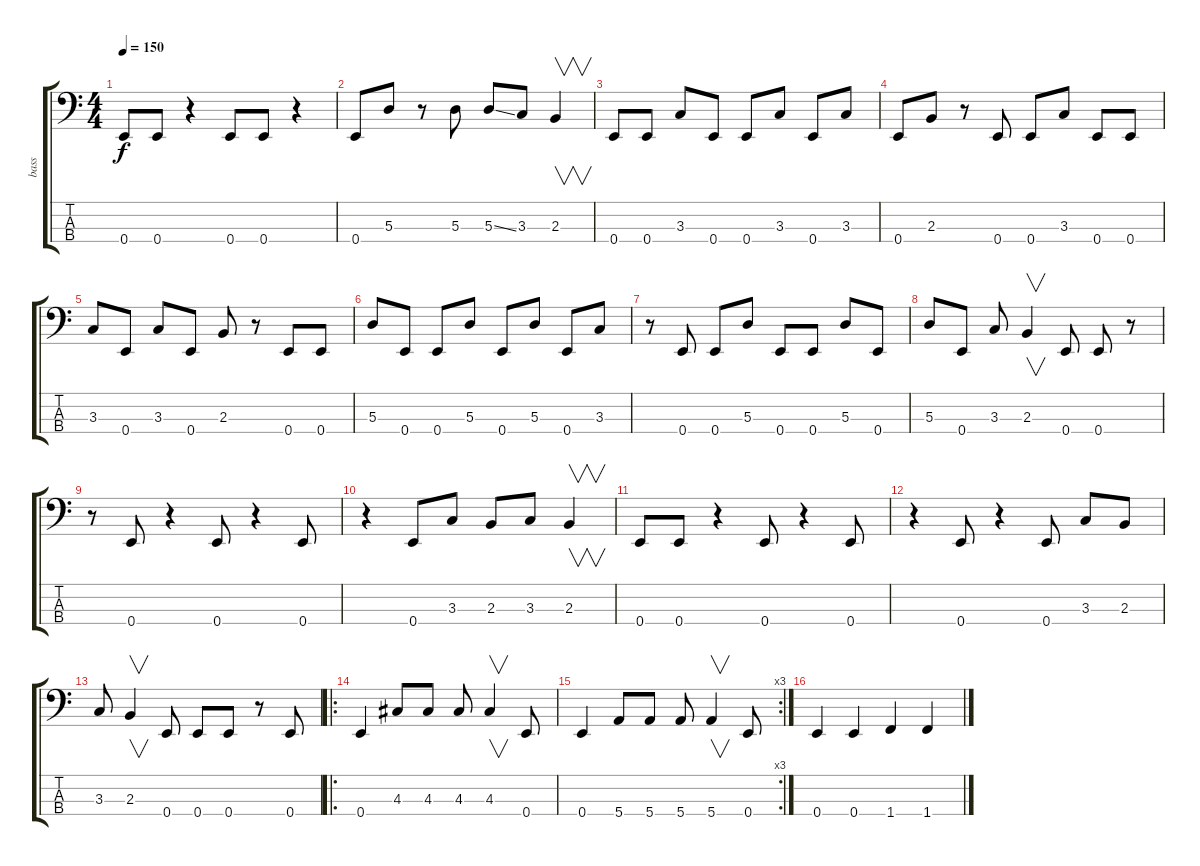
\track ("bass" "bass") {instrument electricbassfinger}
\staff {score tabs}
\tuning (G2 D2 A1 E1) {hide}
\ts (4 4)
\tempo 150
\clef f4
\ks c
0.4.8{dy f} 0.4.8 r.4 0.4.8 0.4.8 r.4 |
0.4.8 5.3.8 r.8 5.3.8 5.3{ss}.8 3.3.8 2.3.4{v} |
0.4.8 0.4.8 3.3.8 0.4.8 0.4.8 3.3.8 0.4.8 3.3.8 |
0.4.8 2.3.8 r.8 0.4.8 0.4.8 3.3.8 0.4.8 0.4.8 |
3.3.8 0.4.8 3.3.8 0.4.8 2.3.8 r.8 0.4.8 0.4.8 |
5.3.8 0.4.8 0.4.8 5.3.8 0.4.8 5.3.8 0.4.8 3.3.8 |
r.8 0.4.8 0.4.8 5.3.8 0.4.8 0.4.8 5.3.8 0.4.8 |
5.3.8 0.4.8 3.3.8 2.3.4{v} 0.4.8 0.4.8 r.8 |
r.8 0.4.8 r.4 0.4.8 r.4 0.4.8 |
r.4 0.4.8 3.3.8 2.3.8 3.3.8 2.3.4{v} |
0.4.8 0.4.8 r.4 0.4.8 r.4 0.4.8 |
r.4 0.4.8 r.4 0.4.8 3.3.8 2.3.8 |
3.3.8 2.3.4{v} 0.4.8 0.4.8 0.4.8 r.8 0.4.8 |
\ro
0.4.4 4.3.8 4.3.8 4.3.8 4.3.4{v} 0.4.8 |
\rc 3
0.4.4 5.4.8 5.4.8 5.4.8 5.4.4{v} 0.4.8 |
0.4.4 0.4.4 1.4.4 1.4.4
